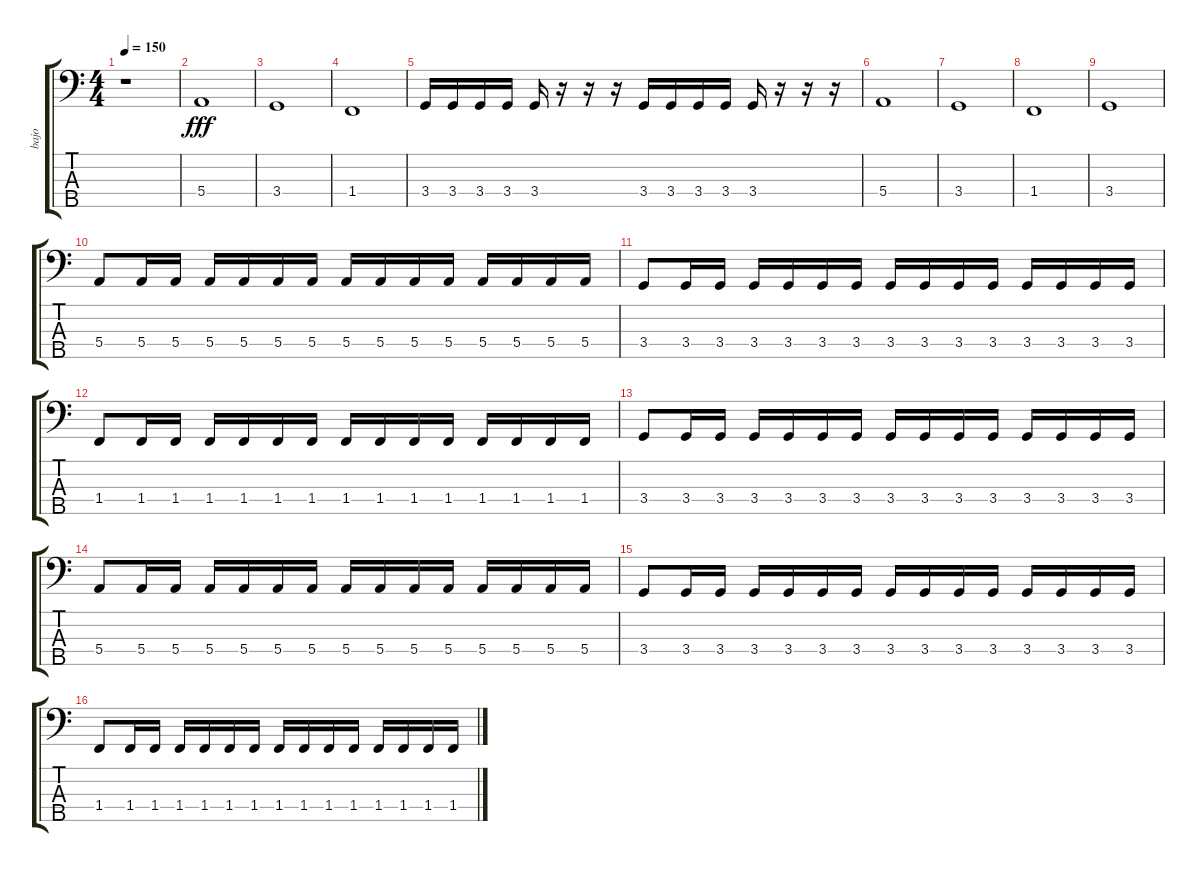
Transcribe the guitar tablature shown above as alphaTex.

\track ("bajo" "bajo") {instrument electricbassfinger}
\staff {score tabs}
\tuning (G2 D2 A1 E1 B0) {hide}
\ts (4 4)
\tempo 150
\clef f4
\ks c
r.1{dy fff instrument electricbassfinger} |
5.4.1 |
3.4.1 |
1.4.1 |
3.4.16 3.4.16 3.4.16 3.4.16 3.4.16 r.16 r.16 r.16 3.4.16 3.4.16 3.4.16 3.4.16 3.4.16 r.16 r.16 r.16 |
5.4.1 |
3.4.1 |
1.4.1 |
3.4.1 |
5.4.8 5.4.16 5.4.16 5.4.16 5.4.16 5.4.16 5.4.16 5.4.16 5.4.16 5.4.16 5.4.16 5.4.16 5.4.16 5.4.16 5.4.16 |
3.4.8 3.4.16 3.4.16 3.4.16 3.4.16 3.4.16 3.4.16 3.4.16 3.4.16 3.4.16 3.4.16 3.4.16 3.4.16 3.4.16 3.4.16 |
1.4.8 1.4.16 1.4.16 1.4.16 1.4.16 1.4.16 1.4.16 1.4.16 1.4.16 1.4.16 1.4.16 1.4.16 1.4.16 1.4.16 1.4.16 |
3.4.8 3.4.16 3.4.16 3.4.16 3.4.16 3.4.16 3.4.16 3.4.16 3.4.16 3.4.16 3.4.16 3.4.16 3.4.16 3.4.16 3.4.16 |
5.4.8 5.4.16 5.4.16 5.4.16 5.4.16 5.4.16 5.4.16 5.4.16 5.4.16 5.4.16 5.4.16 5.4.16 5.4.16 5.4.16 5.4.16 |
3.4.8 3.4.16 3.4.16 3.4.16 3.4.16 3.4.16 3.4.16 3.4.16 3.4.16 3.4.16 3.4.16 3.4.16 3.4.16 3.4.16 3.4.16 |
1.4.8 1.4.16 1.4.16 1.4.16 1.4.16 1.4.16 1.4.16 1.4.16 1.4.16 1.4.16 1.4.16 1.4.16 1.4.16 1.4.16 1.4.16
